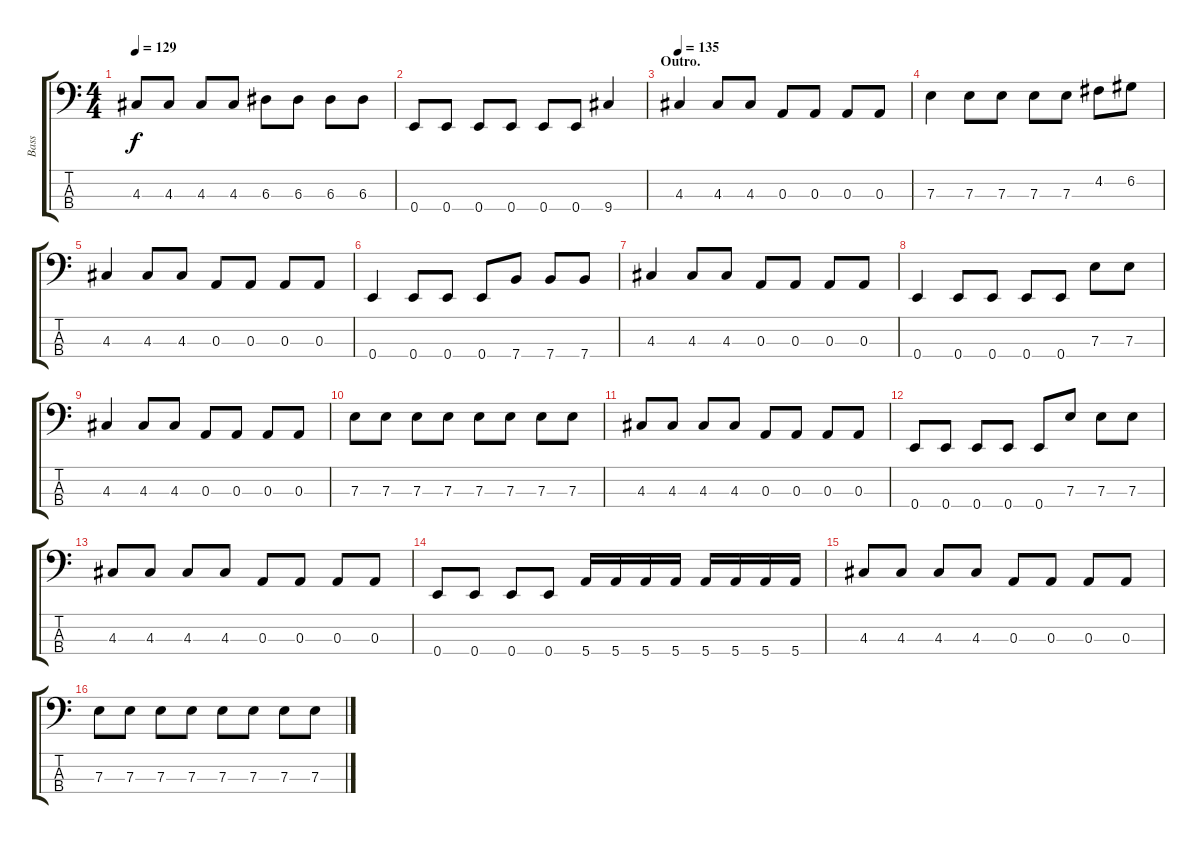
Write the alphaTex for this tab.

\track ("Bass" "Bass") {instrument electricbasspick}
\staff {score tabs}
\tuning (G2 D2 A1 E1) {hide}
\ts (4 4)
\tempo 129
\clef f4
\ks c
4.3.8{dy f} 4.3.8 4.3.8 4.3.8 6.3.8 6.3.8 6.3.8 6.3.8 |
0.4.8 0.4.8 0.4.8 0.4.8 0.4.8 0.4.8 9.4.4 |
\section ("" "Outro.")
\tempo 135
4.3.4 4.3.8 4.3.8 0.3.8 0.3.8 0.3.8 0.3.8 |
7.3.4 7.3.8 7.3.8 7.3.8 7.3.8 4.2.8 6.2.8 |
4.3.4 4.3.8 4.3.8 0.3.8 0.3.8 0.3.8 0.3.8 |
0.4.4 0.4.8 0.4.8 0.4.8 7.4.8 7.4.8 7.4.8 |
4.3.4 4.3.8 4.3.8 0.3.8 0.3.8 0.3.8 0.3.8 |
0.4.4 0.4.8 0.4.8 0.4.8 0.4.8 7.3.8 7.3.8 |
4.3.4 4.3.8 4.3.8 0.3.8 0.3.8 0.3.8 0.3.8 |
7.3.8 7.3.8 7.3.8 7.3.8 7.3.8 7.3.8 7.3.8 7.3.8 |
4.3.8 4.3.8 4.3.8 4.3.8 0.3.8 0.3.8 0.3.8 0.3.8 |
0.4.8 0.4.8 0.4.8 0.4.8 0.4.8 7.3.8 7.3.8 7.3.8 |
4.3.8 4.3.8 4.3.8 4.3.8 0.3.8 0.3.8 0.3.8 0.3.8 |
0.4.8 0.4.8 0.4.8 0.4.8 5.4.16 5.4.16 5.4.16 5.4.16 5.4.16 5.4.16 5.4.16 5.4.16 |
4.3.8 4.3.8 4.3.8 4.3.8 0.3.8 0.3.8 0.3.8 0.3.8 |
7.3.8 7.3.8 7.3.8 7.3.8 7.3.8 7.3.8 7.3.8 7.3.8
